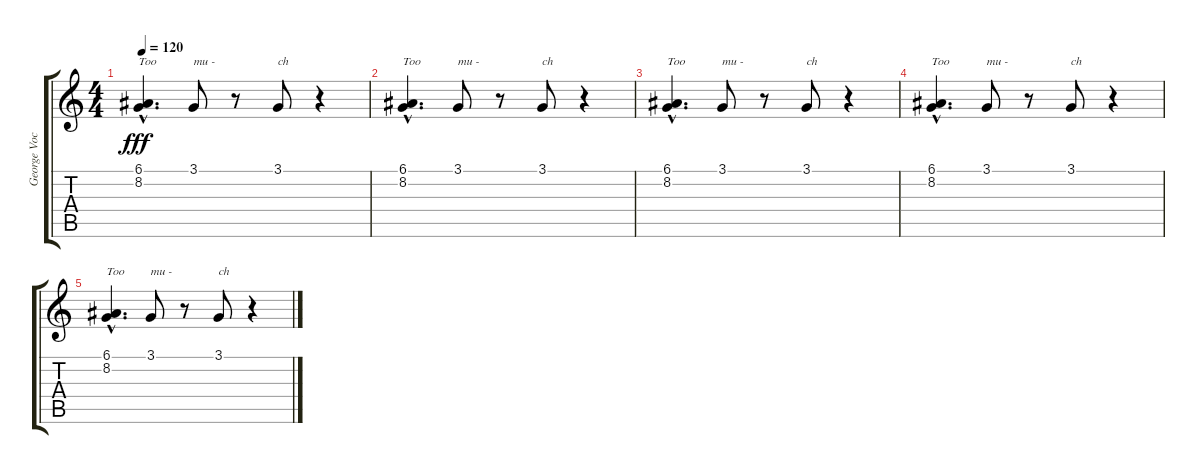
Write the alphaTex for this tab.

\track ("George Vocals" "George Voc") {instrument altosax}
\staff {score tabs}
\tuning (E4 B3 G3 D3 A2 E2) {hide}
\ts (4 4)
\tempo 120
\clef g2
\ks c
(6.1{hac} 8.2{hac}).4{d txt "Too" dy fff volume 5} 3.1.8{txt "mu -"} r.8 3.1.8{txt "ch"} r.4 |
(6.1{hac} 8.2{hac}).4{d txt "Too" volume 4} 3.1.8{txt "mu -"} r.8 3.1.8{txt "ch"} r.4 |
(6.1{hac} 8.2{hac}).4{d txt "Too" volume 3} 3.1.8{txt "mu -"} r.8 3.1.8{txt "ch"} r.4 |
(6.1{hac} 8.2{hac}).4{d txt "Too" volume 2} 3.1.8{txt "mu -"} r.8 3.1.8{txt "ch"} r.4 |
(6.1{hac} 8.2{hac}).4{d txt "Too" volume 1} 3.1.8{txt "mu -"} r.8 3.1.8{txt "ch"} r.4
